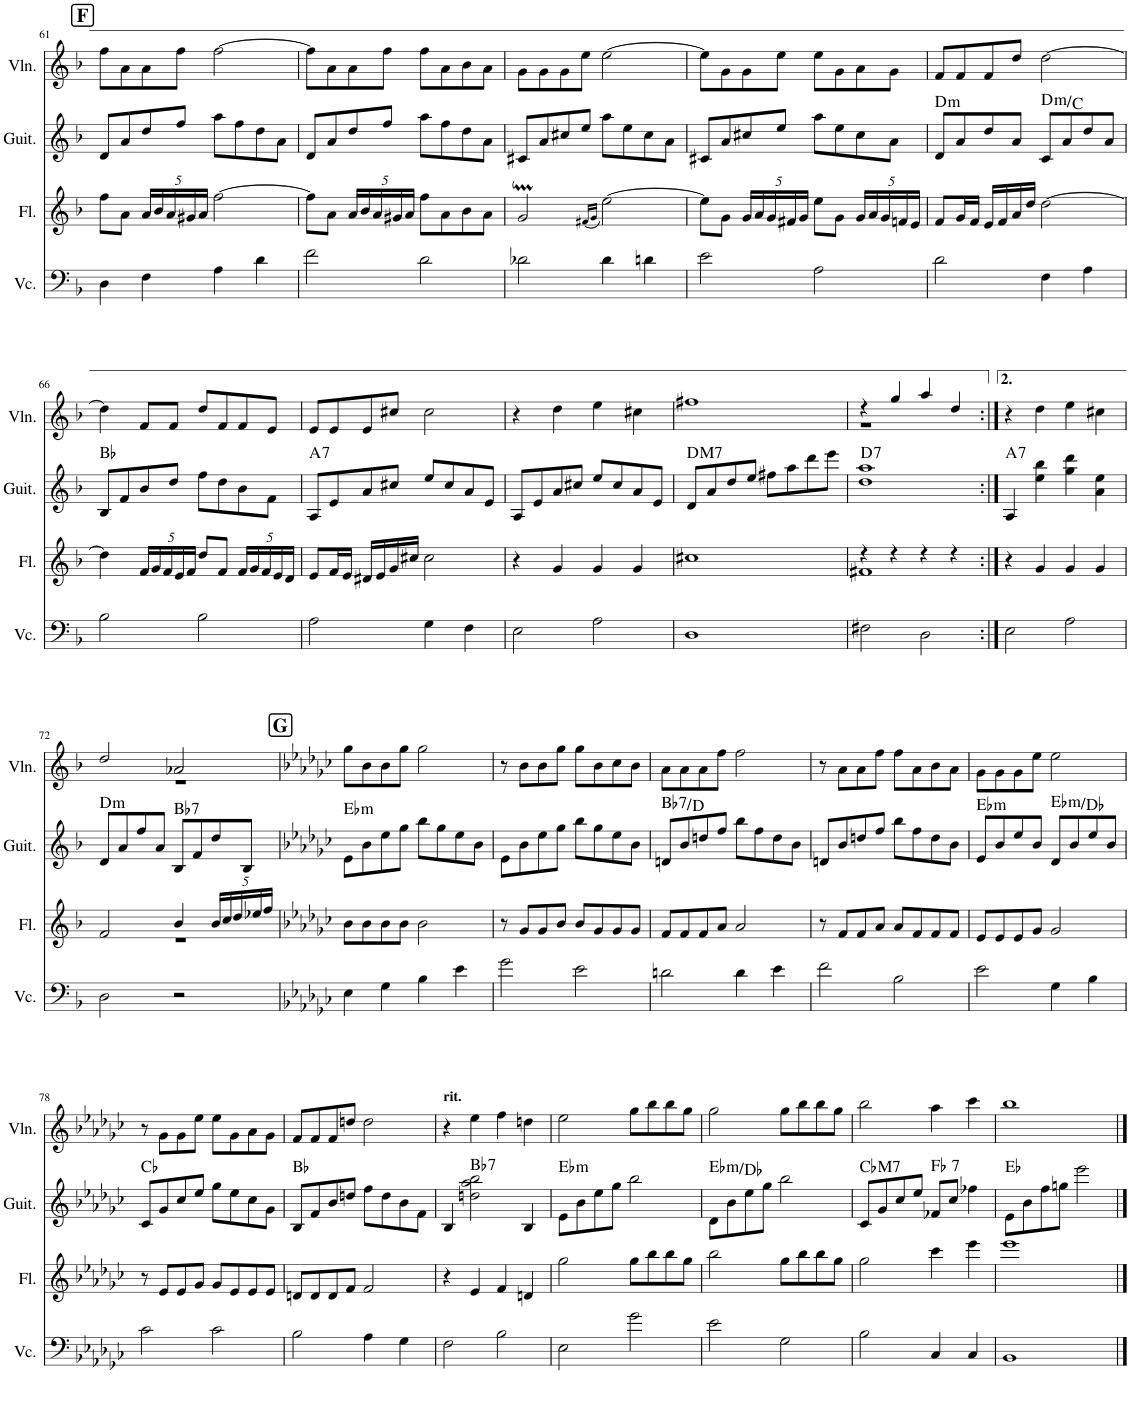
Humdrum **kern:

**kern	**kern	**kern	**harte	**kern
*part4	*part3	*part2	*part2	*part1
*staff4	*staff3	*staff2	*	*staff1
*I"チェロ	*I"フルート	*I"クラシックギター	*	*I"ヴァイオリン
!!LO:PB:g=z
*clefF4	*clefG2	*clefG2	*	*clefG2
*k[b-]	*k[b-]	*k[b-]	*	*k[b-]
*M4/4	*M4/4	*M4/4	*	*M4/4
!!LO:REH:place=s1:a:B:cj:fs=14:t=F
=61	=61	=61	=61	=61
4D\	8ff\L	8d/L	.	8ff\L
.	8a\J	8a/	.	8a\
*	*Xbrackettup	*	*	*
4F\	20a/LL	8dd/	.	8a\
.	20b-/	.	.	.
.	20a/	.	.	.
.	.	8ff/J	.	8ff\J
.	20g#X/	.	.	.
.	20a/JJ	.	.	.
4A\	[2ff\	8aa\L	.	[2ff\
.	.	8ff\	.	.
4d\	.	8dd\	.	.
.	.	8a\J	.	.
=62	=62	=62	=62	=62
2f\	8ff\L]	8d/L	.	8ff\L]
.	8a\J	8a/	.	8a\
.	20a/LL	8dd/	.	8a\
.	20b-/	.	.	.
.	20a/	.	.	.
.	.	8ff/J	.	8ff\J
.	20g#X/	.	.	.
.	20a/JJ	.	.	.
2d\	8ff\L	8aa\L	.	8ff\L
.	8a\	8ff\	.	8a\
.	8b-\	8dd\	.	8b-\
.	8a\J	8a\J	.	8a\J
=63	=63	=63	=63	=63
2d-X\	2gM/	8c#X/L	.	8g\L
.	.	8a/	.	8g\
.	.	8cc#X/	.	8g\
.	.	8ee/J	.	8ee\J
.	(16qf#X/LL	.	.	.
.	16qg/JJ	.	.	.
4d-\	[2ee\)	8aa\L	.	[2ee\
.	.	8ee\	.	.
4dn\	.	8cc#\	.	.
.	.	8a\J	.	.
=64	=64	=64	=64	=64
2e\	8ee\L]	8c#X/L	.	8ee\L]
.	8g\J	8a/	.	8g\
.	20g/LL	8cc#X/	.	8g\
.	20a/	.	.	.
.	20g/	.	.	.
.	.	8ee/J	.	8ee\J
.	20f#X/	.	.	.
.	20g/JJ	.	.	.
2A\	8ee\L	8aa\L	.	8ee\L
.	8g\J	8ee\	.	8g\
.	20g/LL	8cc#\	.	8a\
.	20a/	.	.	.
.	20g/	.	.	.
.	.	8a\J	.	8g\J
.	20fn/	.	.	.
.	20e/JJ	.	.	.
=65	=65	=65	=65	=65
!	!	!	!LO:H:kt=m	!
2d\	8f/L	8d/L	D:min	8f/L
.	16g/L	8a/	.	8f/
.	16f/JJ	.	.	.
.	16e/LL	8dd/	.	8f/
.	16f/	.	.	.
.	16a/	8a/J	.	8dd/J
.	16dd/JJ	.	.	.
!	!	!	!LO:H:kt=m	!
4F\	[2dd\	8c/L	D:min/b7	[2dd\
.	.	8a/	.	.
4A\	.	8dd/	.	.
.	.	8a/J	.	.
!!LO:LB:g=z
=66	=66	=66	=66	=66
2B-\	4dd\]	8B-/L	Bb:maj	4dd\]
.	.	8f/	.	.
.	20f/LL	8b-/	.	8f/L
.	20g/	.	.	.
.	20f/	.	.	.
.	.	8dd/J	.	8f/J
.	20e/	.	.	.
.	20f/JJ	.	.	.
2B-\	8dd/L	8ff\L	.	8dd/L
.	8f/J	8dd\	.	8f/
.	20f/LL	8b-\	.	8f/
.	20g/	.	.	.
.	20f/	.	.	.
.	.	8f\J	.	8e/J
.	20e/	.	.	.
.	20d/JJ	.	.	.
=67	=67	=67	=67	=67
!	!	!	!LO:H:kt=7	!
2A\	8e/L	8A/L	A:7	8e/L
.	16f/L	8e/	.	8e/
.	16e/JJ	.	.	.
.	16d#X/LL	8a/	.	8e/
.	16e/	.	.	.
.	16g/	8cc#X/J	.	8cc#X/J
.	16cc#X/JJ	.	.	.
4G\	2cc#\	8ee/L	.	2cc#\
.	.	8cc#/	.	.
4F\	.	8a/	.	.
.	.	8e/J	.	.
=68	=68	=68	=68	=68
2E\	4r	8A/L	.	4r
.	.	8e/	.	.
.	4g/	8a/	.	4dd\
.	.	8cc#X/J	.	.
2A\	4g/	8ee/L	.	4ee\
.	.	8cc#/	.	.
.	4g/	8a/	.	4cc#X\
.	.	8e/J	.	.
=69	=69	=69	=69	=69
!	!	!	!LO:H:kt=M7	!
1D	1cc#X	8d/L	D:maj7	1ff#X
.	.	8a/	.	.
.	.	8dd/	.	.
.	.	8ee/J	.	.
.	.	8ff#X\L	.	.
.	.	8aa\	.	.
.	.	8ddd\	.	.
.	.	8eee\J	.	.
=70	=70	=70	=70	=70
*	*^	*	*	*^
!	!	!	!	!LO:H:kt=7	!	!
2F#X\	4r	1f#X	1dd 1aa	D:7	4r	1r
.	4r	.	.	.	4gg/	.
2D\	4r	.	.	.	4aa/	.
.	4r	.	.	.	4dd/	.
*	*v	*v	*	*	*v	*v
=71:|!	=71:|!	=71:|!	=71:|!	=71:|!
!	!	!	!LO:H:kt=7	!
2E\	4r	4A/	A:7	4r
.	4g/	4ee\ 4bb-\	.	4dd\
2A\	4g/	4gg\ 4ddd\	.	4ee\
.	4g/	4a\ 4ee\	.	4cc#X\
!!LO:LB:g=z
=72	=72	=72	=72	=72
*k[b-]	*k[b-]	*k[b-]	*	*k[b-]
*	*^	*	*	*^
!	!	!	!	!LO:H:kt=m	!	!
2D\	2f/	1r	8d/L	D:min	2dd/	1r
.	.	.	8a/	.	.	.
.	.	.	8ff/	.	.	.
.	.	.	8a/J	.	.	.
!	!	!	!	!LO:H:kt=7	!	!
2r	4b-/	.	8B-/L	Bb:7	2a-X/	.
.	.	.	8f/	.	.	.
.	20b-/LL	.	8dd/	.	.	.
.	20cc/	.	.	.	.	.
.	20dd/	.	.	.	.	.
.	.	.	8B-/J	.	.	.
.	20ee-X/	.	.	.	.	.
.	20ff/JJ	.	.	.	.	.
*	*v	*v	*	*	*v	*v
!!LO:REH:place=s1:a:B:cj:fs=14:t=G
=73	=73	=73	=73	=73
*k[b-e-a-d-g-c-]	*k[b-e-a-d-g-c-]	*k[b-e-a-d-g-c-]	*	*k[b-e-a-d-g-c-]
!	!	!	!LO:H:kt=m	!
4E-\	8b-\L	8e-\L	Eb:min	8gg-\L
.	8b-\	8b-\	.	8b-\
4G-\	8b-\	8ee-\	.	8b-\
.	8b-\J	8gg-\J	.	8gg-\J
4B-\	2b-\	8bb-\L	.	2gg-\
.	.	8gg-\	.	.
4e-\	.	8ee-\	.	.
.	.	8b-\J	.	.
=74	=74	=74	=74	=74
2g-\	8r	8e-\L	.	8r
.	8g-/L	8b-\	.	8b-\L
.	8g-/	8ee-\	.	8b-\
.	8b-/J	8gg-\J	.	8gg-\J
2e-\	8b-/L	8bb-\L	.	8gg-\L
.	8g-/	8gg-\	.	8b-\
.	8g-/	8ee-\	.	8cc-\
.	8g-/J	8b-\J	.	8b-\J
=75	=75	=75	=75	=75
!	!	!	!LO:H:kt=7	!
2dn\	8f/L	8dn/L	Bb:7/3	8a-\L
.	8f/	8b-/	.	8a-\
.	8f/	8ddn/	.	8a-\
.	8a-/J	8ff/J	.	8ff\J
4d\	2a-/	8bb-\L	.	2ff\
.	.	8ff\	.	.
4e-\	.	8dd\	.	.
.	.	8b-\J	.	.
=76	=76	=76	=76	=76
2f\	8r	8dn/L	.	8r
.	8f/L	8b-/	.	8a-\L
.	8f/	8ddn/	.	8a-\
.	8a-/J	8ff/J	.	8ff\J
2B-\	8a-/L	8bb-\L	.	8ff\L
.	8f/	8ff\	.	8a-\
.	8f/	8dd\	.	8b-\
.	8f/J	8b-\J	.	8a-\J
=77	=77	=77	=77	=77
!	!	!	!LO:H:kt=m	!
2e-\	8e-/L	8e-/L	Eb:min	8g-\L
.	8e-/	8b-/	.	8g-\
.	8e-/	8ee-/	.	8g-\
.	8g-/J	8b-/J	.	8ee-\J
!	!	!	!LO:H:kt=m	!
4G-\	2g-/	8d-/L	Eb:min/b7	2ee-\
.	.	8b-/	.	.
4B-\	.	8ee-/	.	.
.	.	8b-/J	.	.
!!LO:LB:g=z
=78	=78	=78	=78	=78
2c-\	8r	8c-/L	Cb:maj	8r
.	8e-/L	8g-/	.	8g-\L
.	8e-/	8cc-/	.	8g-\
.	8g-/J	8ee-/J	.	8ee-\J
2c-\	8g-/L	8gg-\L	.	8ee-\L
.	8e-/	8ee-\	.	8g-\
.	8e-/	8cc-\	.	8a-\
.	8e-/J	8g-\J	.	8g-\J
=79	=79	=79	=79	=79
2B-\	8dn/L	8B-/L	Bb:maj	8f/L
.	8d/	8f/	.	8f/
.	8d/	8b-/	.	8f/
.	8f/J	8ddn/J	.	8ddn/J
4A-\	2f/	8ff\L	.	2dd\
.	.	8dd\	.	.
4G-\	.	8b-\	.	.
.	.	8f\J	.	.
=80	=80	=80	=80	=80
!	!	!	!	!LO:TX:a:B:t=rit.
2F\	4r	4B-/	.	4r
!	!	!	!LO:H:kt=7	!
.	4e-/	2ddn\ 2aa-\ 2bb-\	Bb:7	4ee-\
2B-\	4f/	.	.	4ff\
.	4dn/	4B-/	.	4ddn\
=81	=81	=81	=81	=81
!	!	!	!LO:H:kt=m	!
2E-\	2gg-\	8e-\L	Eb:min	2ee-\
.	.	8b-\	.	.
.	.	8ee-\	.	.
.	.	8gg-\J	.	.
2g-\	8gg-\L	2bb-\	.	8gg-\L
.	8bb-\	.	.	8bb-\
.	8bb-\	.	.	8bb-\
.	8gg-\J	.	.	8gg-\J
=82	=82	=82	=82	=82
!	!	!	!LO:H:kt=m	!
2e-\	2bb-\	8d-\L	Eb:min/b7	2gg-\
.	.	8b-\	.	.
.	.	8ee-\	.	.
.	.	8gg-\J	.	.
2G-\	8gg-\L	2bb-\	.	8gg-\L
.	8bb-\	.	.	8bb-\
.	8bb-\	.	.	8bb-\
.	8gg-\J	.	.	8gg-\J
=83	=83	=83	=83	=83
!	!	!	!LO:H:kt=M7	!
2B-\	2gg-\	8c-/L	Cb:maj7	2bb-\
.	.	8g-/	.	.
.	.	8cc-/	.	.
.	.	8ee-/J	.	.
!	!	!	!LO:H:kt=7	!
4C-/	4ccc-\	8f-X/L	Fb:7	4aa-\
.	.	8cc-/J	.	.
4C-/	4eee-\	4ff-X\	.	4ccc-\
=84	=84	=84	=84	=84
1BB-	1eee-	8e-\L	Eb:maj	1bb-
.	.	8b-\	.	.
.	.	8ff\	.	.
.	.	8ggn\J	.	.
.	.	2eee-\	.	.
==	==	==	==	==
*-	*-	*-	*-	*-
